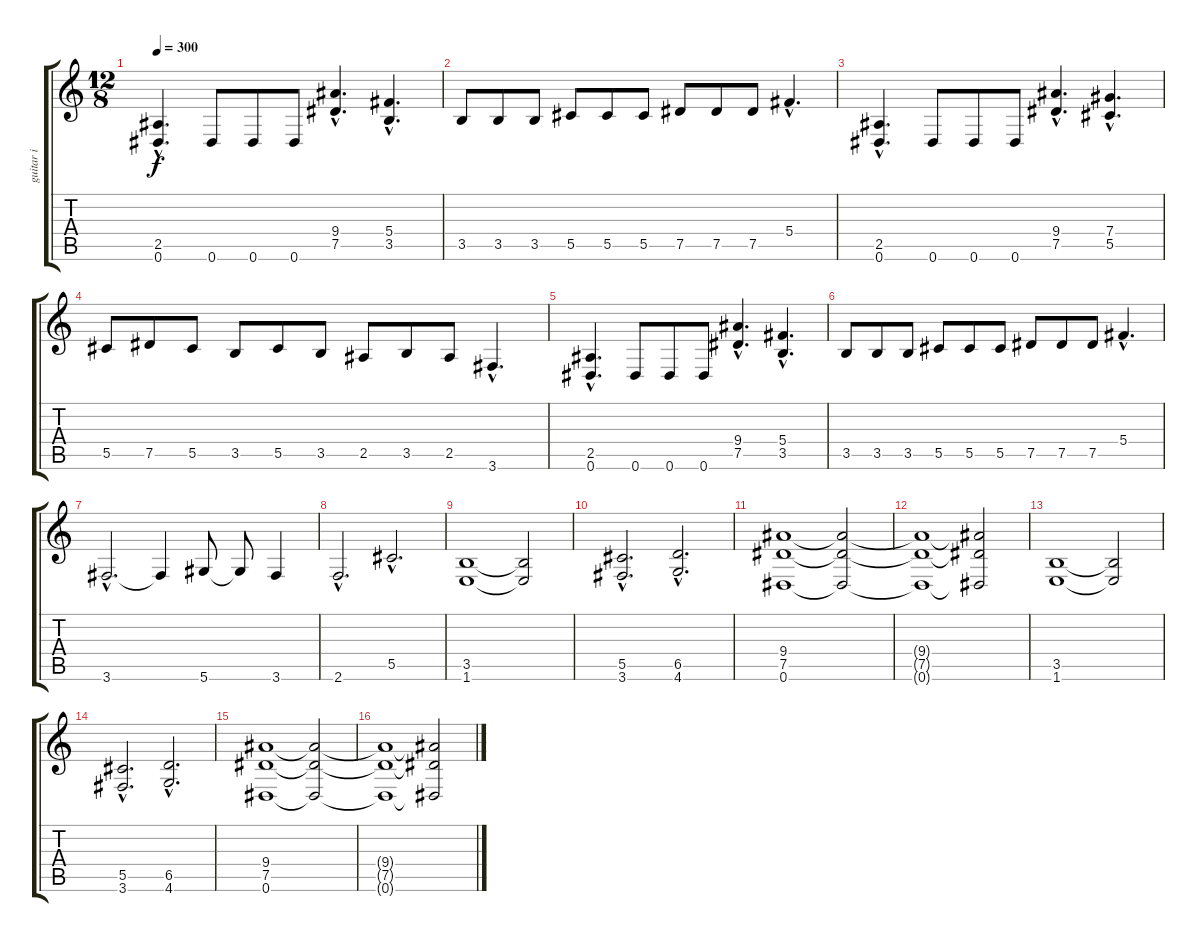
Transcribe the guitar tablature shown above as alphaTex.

\track ("guitar i" "guitar i") {instrument overdrivenguitar}
\staff {score tabs}
\tuning (Eb4 Bb3 Gb3 Db3 Ab2 Eb2) {hide}
\ts (12 8)
\tempo 300
\clef g2
\ks c
(2.5{hac} 0.6{hac}).4{d dy f} 0.6.8 0.6.8 0.6.8 (9.4{hac} 7.5{hac}).4{d} (5.4{hac} 3.5{hac}).4{d} |
3.5.8 3.5.8 3.5.8 5.5.8 5.5.8 5.5.8 7.5.8 7.5.8 7.5.8 5.4{hac}.4{d} |
(2.5{hac} 0.6{hac}).4{d} 0.6.8 0.6.8 0.6.8 (9.4{hac} 7.5{hac}).4{d} (7.4{hac} 5.5{hac}).4{d} |
5.5.8 7.5.8 5.5.8 3.5.8 5.5.8 3.5.8 2.5.8 3.5.8 2.5.8 3.6{hac}.4{d} |
(2.5{hac} 0.6{hac}).4{d} 0.6.8 0.6.8 0.6.8 (9.4{hac} 7.5{hac}).4{d} (5.4{hac} 3.5{hac}).4{d} |
3.5.8 3.5.8 3.5.8 5.5.8 5.5.8 5.5.8 7.5.8 7.5.8 7.5.8 5.4{hac}.4{d} |
3.6{hac}.2{d} 3.6{t}.4 5.6.8 5.6{t}.8 3.6.4 |
2.6{hac}.2{d} 5.5{hac}.2{d} |
(3.5 1.6).1 (3.5{t} 1.6{t}).2 |
(5.5{hac} 3.6{hac}).2{d} (6.5{hac} 4.6{hac}).2{d} |
(9.4 7.5 0.6).1 (9.4{t} 7.5{t} 0.6{t}).2 |
(9.4{t} 7.5{t} 0.6{t}).1 (9.4{t} 7.5{t} 0.6{t}).2 |
(3.5 1.6).1 (3.5{t} 1.6{t}).2 |
(5.5{hac} 3.6{hac}).2{d} (6.5{hac} 4.6{hac}).2{d} |
(9.4 7.5 0.6).1 (9.4{t} 7.5{t} 0.6{t}).2 |
(9.4{t} 7.5{t} 0.6{t}).1 (9.4{t} 7.5{t} 0.6{t}).2
